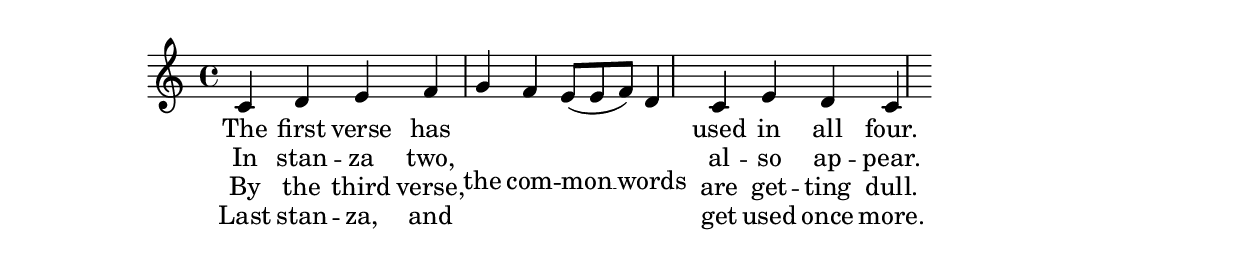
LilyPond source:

%% Do not edit this file; it is auto-generated from LSR http://lsr.dsi.unimi.it
%% This file is in the public domain.
\version "2.12.3"

\header {
  lsrtags = "vocal-music"

  texidoc = "
In a vocal piece where there are several (two,four or more) lines of
lyrics, and common lyrics for all voices at some point, these common
lyrics may be vertically centered regardingly, as shown in the
following example:

"
  doctitle = "Vertically centered common lyrics"
} % begin verbatim

\include "english.ly"
leftbrace = \markup { \override #'(font-encoding . fetaBraces) \lookup #"brace240" }
rightbrace = \markup { \rotate #180 \leftbrace }

dropLyrics =
{
    \override LyricText #'extra-offset = #'(0 . -5)
    \override LyricHyphen #'extra-offset = #'(0 . -5)
    \override LyricExtender #'extra-offset = #'(0 . -5)
}

raiseLyrics =
{
    \revert LyricText #'extra-offset
    \revert LyricHyphen #'extra-offset
    \revert LyricExtender #'extra-offset
}

skipFour = \repeat unfold 4 { \skip 8 }

lyricsA = \lyricmode { The first verse has \dropLyrics the com -- mon
__ words \raiseLyrics used in all four. }
lyricsB = \lyricmode { In stan -- za two, \skipFour al -- so ap -- pear. }
lyricsC = \lyricmode { By the third verse, \skipFour are get -- ting dull. }
lyricsD = \lyricmode { Last stan -- za, and \skipFour get used once more. }

melody = \relative c' { c4 d e f g f e8( e f) d4 c e d c }

\score
{
        <<
                \new Voice = m \melody
                \new Lyrics \lyricsto m \lyricsA
                \new Lyrics \lyricsto m \lyricsB
                \new Lyrics \lyricsto m \lyricsC
                \new Lyrics \lyricsto m \lyricsD
        >>
}

